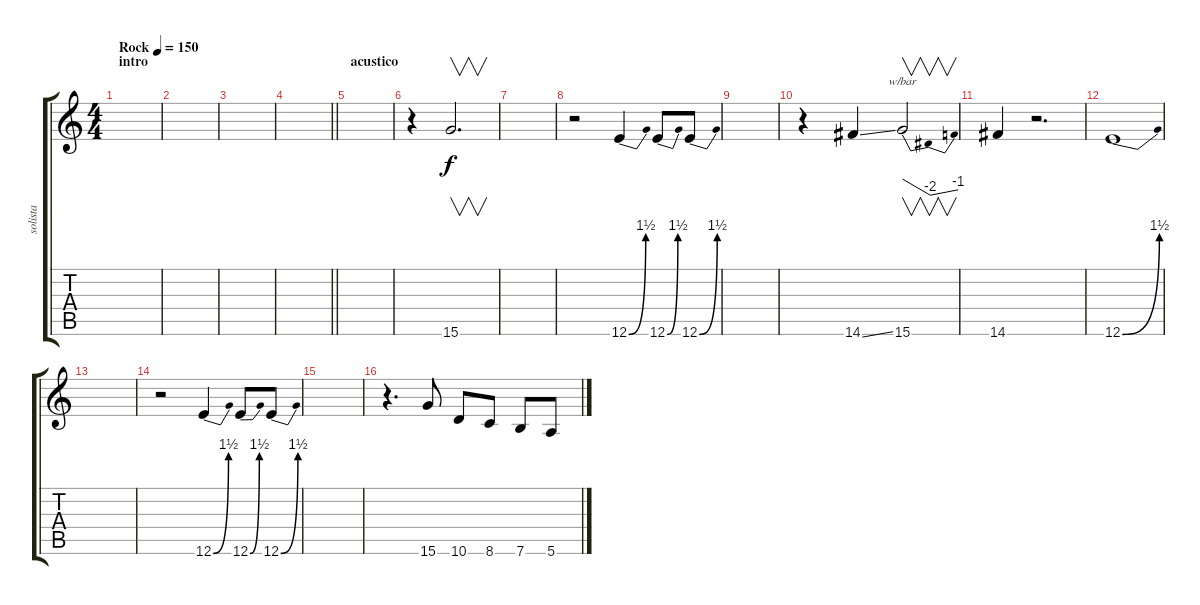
\track ("solista" "solista") {instrument overdrivenguitar}
\staff {score tabs}
\tuning (E4 B3 G3 D3 A2 E2) {hide}
\ts (4 4)
\section ("" "intro")
\tempo (150 "Rock")
\clef g2
\ks c
|
|
|
\barLineRight lightlight
|
\section ("" "acustico")
|
r.4 15.6.2{v d} |
|
r.2 12.6{be (bend 0 0 60 6)}.4 12.6{be (bend 0 0 60 6)}.8 12.6{be (bend 0 0 60 6)}.8 |
|
r.4 14.6{be (hold 0 0 60 0) ss}.4 15.6.2{v tbe (dip default 0 0 30 -8 60 -4)} |
14.6.4 r.2{d} |
12.6{be (bend 0 0 60 6)}.1 |
|
r.2 12.6{be (bend 0 0 60 6)}.4 12.6{be (bend 0 0 60 6)}.8 12.6{be (bend 0 0 60 6)}.8 |
|
r.4{d} 15.6.8 10.6.8 8.6.8 7.6.8 5.6.8
